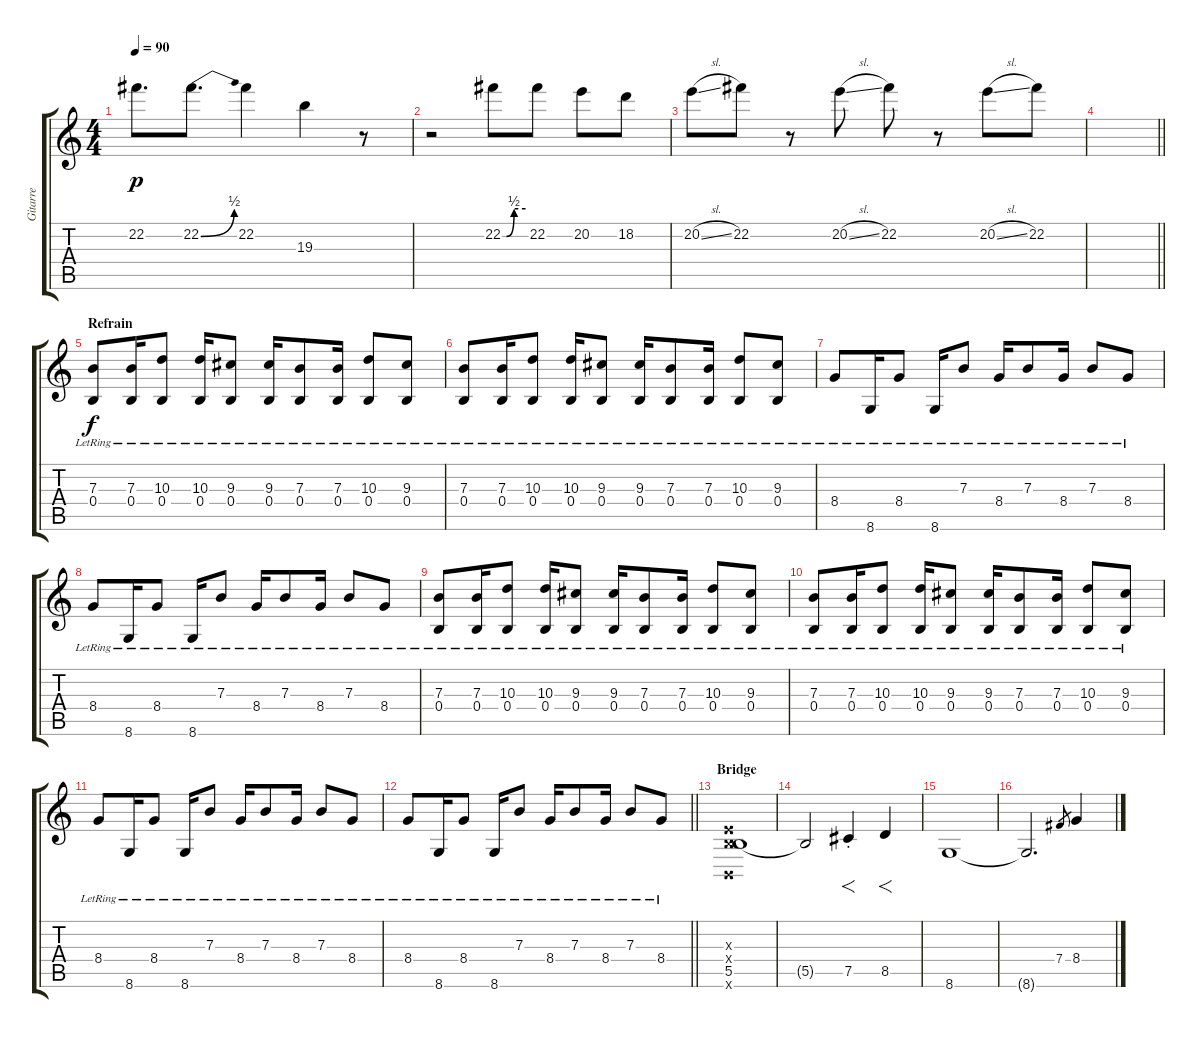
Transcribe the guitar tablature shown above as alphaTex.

\track ("Gitarre" "Gitarre") {instrument distortionguitar}
\staff {score tabs}
\tuning (Db4 Ab3 E3 B2 Gb2 B1) {hide}
\ts (4 4)
\tempo 90
\clef g2
\ks c
22.2.8{d dy p} 22.2{be (bend 0 0 60 2)}.8{d} 22.2.4 19.3.4 r.8 |
r.2 22.2{be (custom 0 0 10 0 30 2 60 2)}.8 22.2.8 20.2.8 18.2.8 |
20.2{sl}.8 22.2.8 r.8 20.2{sl}.8 22.2.8 r.8 20.2{sl}.8 22.2.8 |
\barLineRight lightlight
|
\section ("" "Refrain")
(7.3{lr} 0.4{lr}).8{dy f volume 9 instrument distortionguitar} (7.3{lr} 0.4{lr}).16 (10.3{lr} 0.4{lr}).8 (10.3{lr} 0.4{lr}).16 (9.3{lr} 0.4{lr}).8 (9.3{lr} 0.4{lr}).16 (7.3{lr} 0.4{lr}).8 (7.3{lr} 0.4{lr}).16 (10.3{lr} 0.4{lr}).8 (9.3{lr} 0.4{lr}).8 |
(7.3{lr} 0.4{lr}).8 (7.3{lr} 0.4{lr}).16 (10.3{lr} 0.4{lr}).8 (10.3{lr} 0.4{lr}).16 (9.3{lr} 0.4{lr}).8 (9.3{lr} 0.4{lr}).16 (7.3{lr} 0.4{lr}).8 (7.3{lr} 0.4{lr}).16 (10.3{lr} 0.4{lr}).8 (9.3{lr} 0.4{lr}).8 |
8.4{lr}.8 8.6{lr}.16 8.4{lr}.8 8.6{lr}.16 7.3{lr}.8 8.4{lr}.16 7.3{lr}.8 8.4{lr}.16 7.3{lr}.8 8.4{lr}.8 |
8.4{lr}.8 8.6{lr}.16 8.4{lr}.8 8.6{lr}.16 7.3{lr}.8 8.4{lr}.16 7.3{lr}.8 8.4{lr}.16 7.3{lr}.8 8.4{lr}.8 |
(7.3{lr} 0.4{lr}).8 (7.3{lr} 0.4{lr}).16 (10.3{lr} 0.4{lr}).8 (10.3{lr} 0.4{lr}).16 (9.3{lr} 0.4{lr}).8 (9.3{lr} 0.4{lr}).16 (7.3{lr} 0.4{lr}).8 (7.3{lr} 0.4{lr}).16 (10.3{lr} 0.4{lr}).8 (9.3{lr} 0.4{lr}).8 |
(7.3{lr} 0.4{lr}).8 (7.3{lr} 0.4{lr}).16 (10.3{lr} 0.4{lr}).8 (10.3{lr} 0.4{lr}).16 (9.3{lr} 0.4{lr}).8 (9.3{lr} 0.4{lr}).16 (7.3{lr} 0.4{lr}).8 (7.3{lr} 0.4{lr}).16 (10.3{lr} 0.4{lr}).8 (9.3{lr} 0.4{lr}).8 |
8.4{lr}.8 8.6{lr}.16 8.4{lr}.8 8.6{lr}.16 7.3{lr}.8 8.4{lr}.16 7.3{lr}.8 8.4{lr}.16 7.3{lr}.8 8.4{lr}.8 |
\barLineRight lightlight
8.4{lr}.8 8.6{lr}.16 8.4{lr}.8 8.6{lr}.16 7.3{lr}.8 8.4{lr}.16 7.3{lr}.8 8.4{lr}.16 7.3{lr}.8 8.4{lr}.8 |
\section ("" "Bridge")
(0.3{x} 0.4{x} 5.5 0.6{x}).1{volume 13} |
5.5{t}.2 7.5{st}.4{f} 8.5.4{f} |
8.6.1 |
8.6{t}.2{d} 7.4.8{gr} 8.4.4{volume 13 instrument electricguitarjazz}
